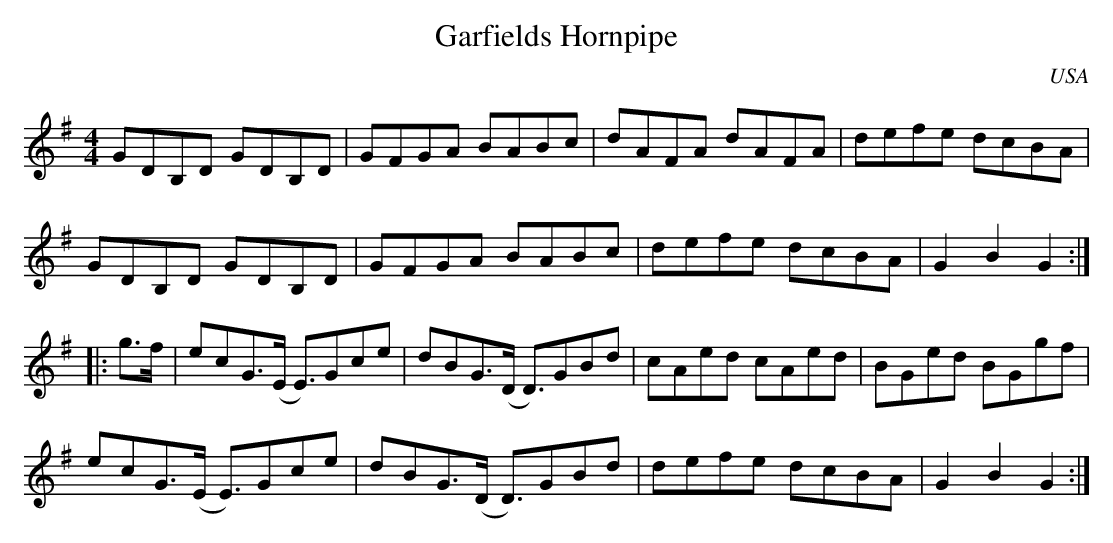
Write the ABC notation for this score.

X:1
T:Garfields Hornpipe
O:USA
M:4/4
K:G
GDB,D GDB,D| GFGA BABc| dAFA dAFA| defe dcBA|
GDB,D GDB,D| GFGA BABc| defe dcBA| G2B2 G2::
g>f|\
ecG3/(E/ E3/)Gce| dBG3/(D/ D3/)GBd|\
cAed cAed| BGed BGgf|
ecG3/(E/ E3/)Gce| dBG3/(D/ D3/)GBd|\
defe dcBA| G2B2 G2:|
